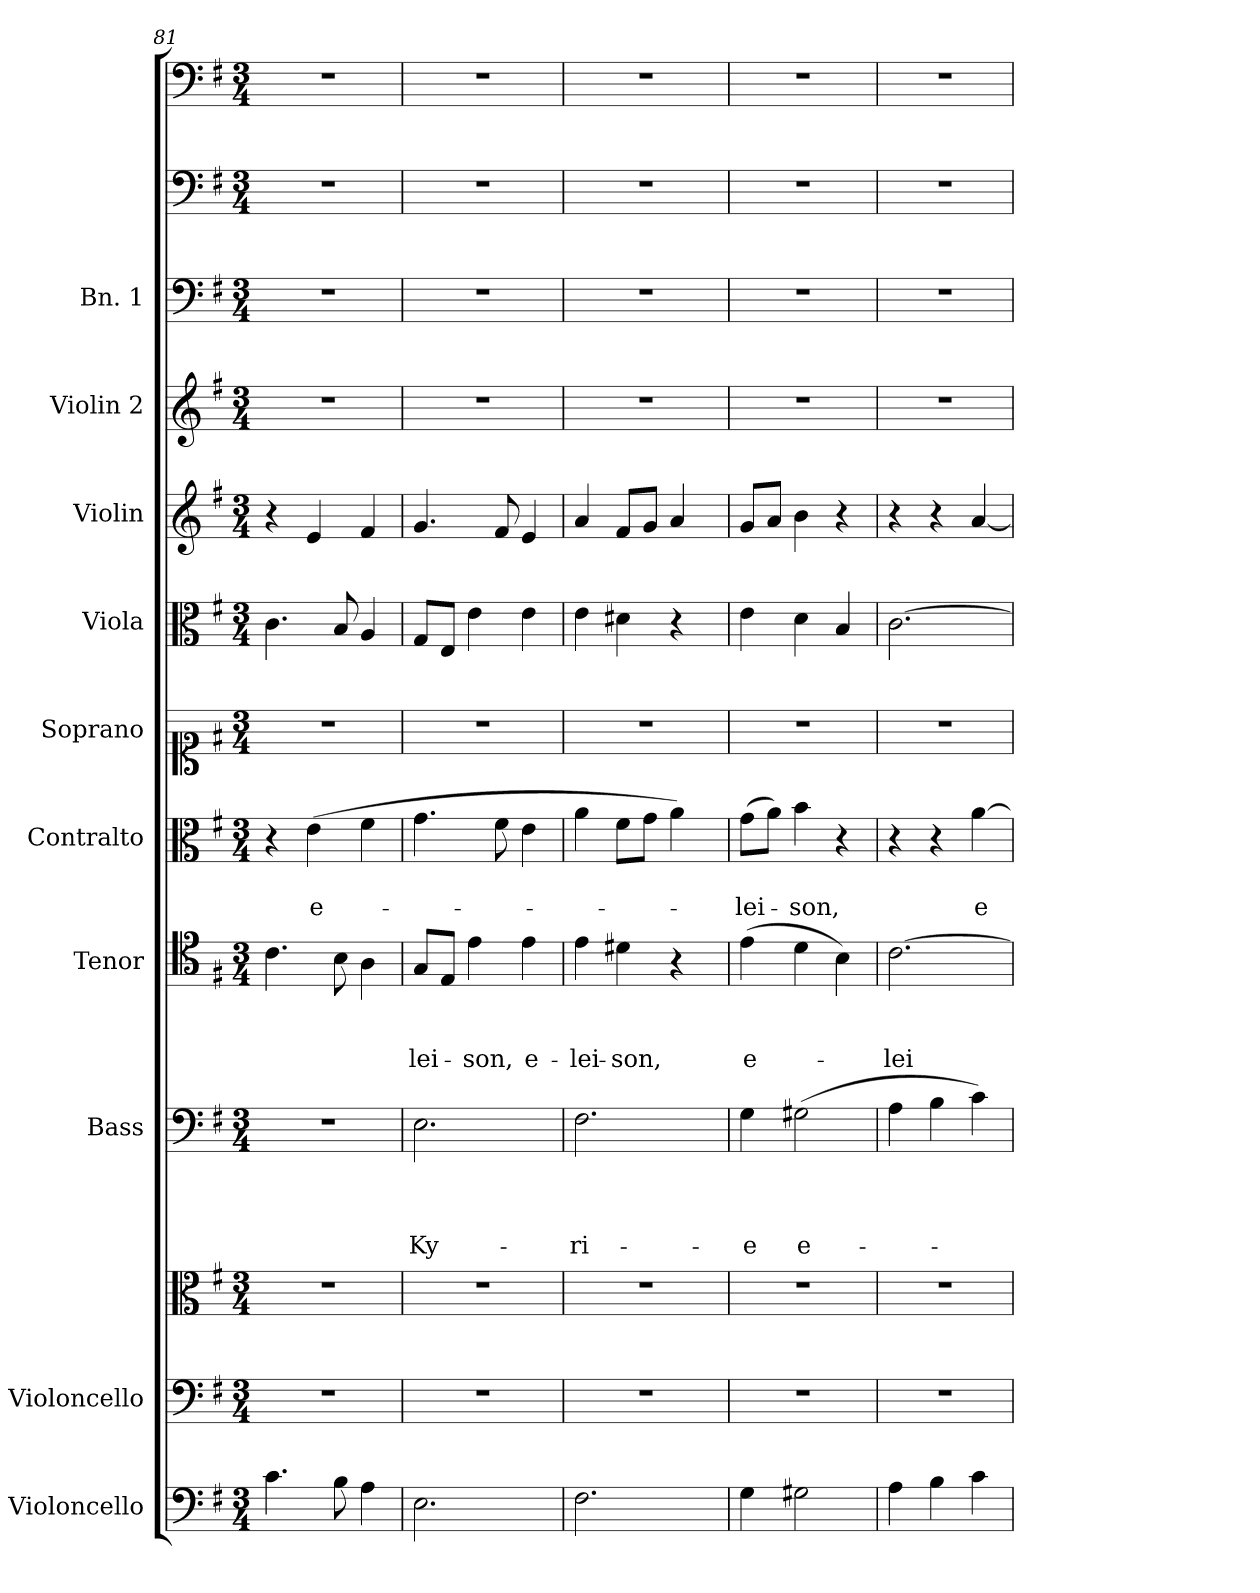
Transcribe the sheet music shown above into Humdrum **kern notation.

**kern	**kern	**kern	**kern	**text	**text	**text	**text	**kern	**text	**text	**text	**kern	**text	**text	**kern	**kern	**kern	**kern	**kern	**kern	**kern
*part13	*part12	*part11	*part10	*part10	*part10	*part10	*part10	*part9	*part9	*part9	*part9	*part8	*part8	*part8	*part7	*part6	*part5	*part4	*part3	*part2	*part1
*staff13	*staff12	*staff11	*staff10	*staff10	*staff10	*staff10	*staff10	*staff9	*staff9	*staff9	*staff9	*staff8	*staff8	*staff8	*staff7	*staff6	*staff5	*staff4	*staff3	*staff2	*staff1
*I"Violoncello	*I"Violoncello	*	*I"Bass	*	*	*	*	*I"Tenor	*	*	*	*I"Contralto	*	*	*I"Soprano	*I"Viola	*I"Violin	*I"Violin 2	*I"Bn. 1	*	*
*I'Cello.	*I'Cello.	*	*I'Bs.	*	*	*	*	*I'Ten.	*	*	*	*I'Alto	*	*	*I'Sop.	*I'Vla.	*I'Vln.	*I'Vln. 2	*I'Bn. 1	*	*
*clefF4	*clefF4	*clefC3	*clefF4	*	*	*	*	*clefC4	*	*	*	*clefC3	*	*	*clefC1	*clefC3	*clefG2	*clefG2	*clefF4	*clefF4	*clefF4
*	*	*	*	*	*	*	*	*ITrd7c12	*	*	*	*	*	*	*	*	*	*	*	*	*
*k[f#]	*k[f#]	*k[f#]	*k[f#]	*	*	*	*	*k[f#]	*	*	*	*k[f#]	*	*	*k[f#]	*k[f#]	*k[f#]	*k[f#]	*k[f#]	*k[f#]	*k[f#]
*G:	*G:	*G:	*G:	*	*	*	*	*G:	*	*	*	*G:	*	*	*G:	*G:	*G:	*G:	*G:	*G:	*G:
*M3/4	*M3/4	*M3/4	*M3/4	*	*	*	*	*M3/4	*	*	*	*M3/4	*	*	*M3/4	*M3/4	*M3/4	*M3/4	*M3/4	*M3/4	*M3/4
=81	=81	=81	=81	=81	=81	=81	=81	=81	=81	=81	=81	=81	=81	=81	=81	=81	=81	=81	=81	=81	=81
!	!	!	!LO:N:vis=1	!	!	!	!	!	!	!	!	!	!	!	!LO:N:vis=1	!	!	!LO:N:vis=1	!	!	!
4.c\	2.r	2.r	2.r	.	.	.	.	4.C\	.	.	.	4r	.	.	2.r	4.c\	4r	2.r	2.r	2.r	2.r
!	!	!	!	!	!	!	!	!	!	!	!	!	!	!LO:LY:b	!	!	!	!	!	!	!
.	.	.	.	.	.	.	.	.	.	.	.	(>4e\	.	e-	.	.	4e/	.	.	.	.
8B\	.	.	.	.	.	.	.	8BB\	.	.	.	.	.	.	.	8B/	.	.	.	.	.
4A\	.	.	.	.	.	.	.	4AA\	.	.	.	4f#\	.	.	.	4A/	4f#/	.	.	.	.
=82	=82	=82	=82	=82	=82	=82	=82	=82	=82	=82	=82	=82	=82	=82	=82	=82	=82	=82	=82	=82	=82
!	!	!	!	!	!	!	!LO:LY:b	!	!	!	!LO:LY:b	!	!	!	!LO:N:vis=1	!	!	!LO:N:vis=1	!	!	!
2.E\	2.r	2.r	2.E\	.	.	.	Ky-	8GG/L	.	.	-lei-	4.g\	.	.	2.r	8G/L	4.g/	2.r	2.r	2.r	2.r
.	.	.	.	.	.	.	.	8EE/J	.	.	.	.	.	.	.	8E/J	.	.	.	.	.
!	!	!	!	!	!	!	!	!	!	!	!LO:LY:b	!	!	!	!	!	!	!	!	!	!
.	.	.	.	.	.	.	.	4E\	.	.	-son,	.	.	.	.	4e\	.	.	.	.	.
.	.	.	.	.	.	.	.	.	.	.	.	8f#\	.	.	.	.	8f#/	.	.	.	.
!	!	!	!	!	!	!	!	!	!	!	!LO:LY:b	!	!	!	!	!	!	!	!	!	!
.	.	.	.	.	.	.	.	4E\	.	.	e-	4e\	.	.	.	4e\	4e/	.	.	.	.
=83	=83	=83	=83	=83	=83	=83	=83	=83	=83	=83	=83	=83	=83	=83	=83	=83	=83	=83	=83	=83	=83
!	!	!	!	!	!	!	!LO:LY:b	!	!	!	!LO:LY:b	!	!	!	!LO:N:vis=1	!	!	!LO:N:vis=1	!	!	!
2.F#\	2.r	2.r	2.F#\	.	.	.	-ri-	4E\	.	.	-lei-	4a\	.	.	2.r	4e\	4a/	2.r	2.r	2.r	2.r
!	!	!	!	!	!	!	!	!	!	!	!LO:LY:b	!	!	!	!	!	!	!	!	!	!
.	.	.	.	.	.	.	.	4D#X\	.	.	-son,	8f#\L	.	.	.	4d#X\	8f#/L	.	.	.	.
.	.	.	.	.	.	.	.	.	.	.	.	8g\J	.	.	.	.	8g/J	.	.	.	.
.	.	.	.	.	.	.	.	4r	.	.	.	4a\)	.	.	.	4r	4a/	.	.	.	.
!!LO:PB:g=z
=84	=84	=84	=84	=84	=84	=84	=84	=84	=84	=84	=84	=84	=84	=84	=84	=84	=84	=84	=84	=84	=84
!	!LO:N:vis=1	!	!	!	!	!	!LO:LY:b	!	!	!	!LO:LY:b	!	!	!LO:LY:b	!LO:N:vis=1	!	!	!LO:N:vis=1	!	!	!
4G\	2.r	2.r	4G\	.	.	.	-e	(>4E\	.	.	e-	(>8g\L	.	-lei-	2.r	4e\	8g/L	2.r	2.r	2.r	2.r
.	.	.	.	.	.	.	.	.	.	.	.	8a\J)	.	.	.	.	8a/J	.	.	.	.
!	!	!	!	!	!	!	!LO:LY:b	!	!	!	!	!	!	!LO:LY:b	!	!	!	!	!	!	!
2G#X\	.	.	(>2G#X\	.	.	.	e-	4D\	.	.	.	4b\	.	-son,	.	4d\	4b\	.	.	.	.
.	.	.	.	.	.	.	.	4BB\)	.	.	.	4r	.	.	.	4B/	4r	.	.	.	.
=85	=85	=85	=85	=85	=85	=85	=85	=85	=85	=85	=85	=85	=85	=85	=85	=85	=85	=85	=85	=85	=85
!	!LO:N:vis=1	!	!	!	!	!	!	!	!	!	!LO:LY:b	!	!	!	!LO:N:vis=1	!	!	!LO:N:vis=1	!	!	!
4A\	2.r	2.r	4A\	.	.	.	.	[>2.C\	.	.	-lei-	4r	.	.	2.r	[>2.c\	4r	2.r	2.r	2.r	2.r
4B\	.	.	4B\	.	.	.	.	.	.	.	.	4r	.	.	.	.	4r	.	.	.	.
!	!	!	!	!	!	!	!	!	!	!	!	!	!	!LO:LY:b	!	!	!	!	!	!	!
4c\	.	.	4c\)	.	.	.	.	.	.	.	.	[>4a\	.	e-	.	.	[<4a/	.	.	.	.
=	=	=	=	=	=	=	=	=	=	=	=	=	=	=	=	=	=	=	=	=	=
*-	*-	*-	*-	*-	*-	*-	*-	*-	*-	*-	*-	*-	*-	*-	*-	*-	*-	*-	*-	*-	*-
